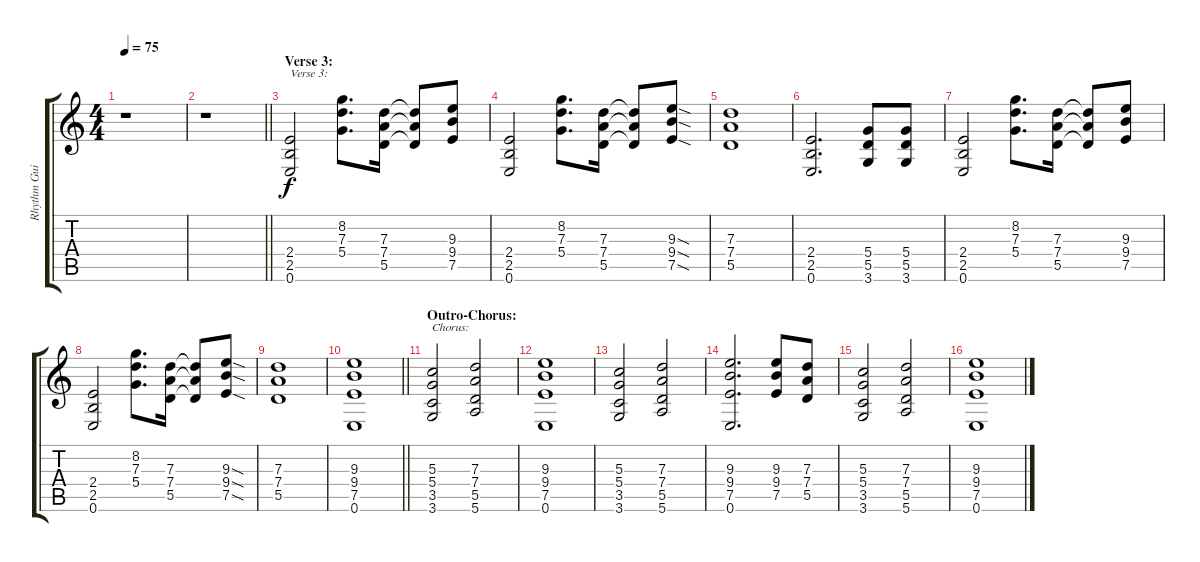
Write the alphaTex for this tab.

\track ("Rhythm Guitar 2" "Rhythm Gui") {instrument overdrivenguitar}
\staff {score tabs}
\tuning (E4 B3 G3 D3 A2 E2) {hide}
\ts (4 4)
\tempo 75
\clef g2
\ks c
r.1{dy f} |
\barLineRight lightlight
r.1 |
\section ("" "Verse 3:")
(2.4 2.5 0.6).2{txt "Verse 3:"} (8.2 7.3 5.4).8{d} (7.3 7.4 5.5).16 (7.3{t} 7.4{t} 5.5{t}).8 (9.3 9.4 7.5).8 |
(2.4 2.5 0.6).2 (8.2 7.3 5.4).8{d} (7.3 7.4 5.5).16 (7.3{t} 7.4{t} 5.5{t}).8 (9.3{sod} 9.4{sod} 7.5{sod}).8 |
(7.3 7.4 5.5).1 |
(2.4 2.5 0.6).2{d} (5.4 5.5 3.6).8 (5.4 5.5 3.6).8 |
(2.4 2.5 0.6).2 (8.2 7.3 5.4).8{d} (7.3 7.4 5.5).16 (7.3{t} 7.4{t} 5.5{t}).8 (9.3 9.4 7.5).8 |
(2.4 2.5 0.6).2 (8.2 7.3 5.4).8{d} (7.3 7.4 5.5).16 (7.3{t} 7.4{t} 5.5{t}).8 (9.3{sod} 9.4{sod} 7.5{sod}).8 |
(7.3 7.4 5.5).1 |
\barLineRight lightlight
(9.3 9.4 7.5 0.6).1 |
\section ("" "Outro-Chorus:")
(5.3 5.4 3.5 3.6).2{txt "Chorus:"} (7.3 7.4 5.5 5.6).2 |
(9.3 9.4 7.5 0.6).1 |
(5.3 5.4 3.5 3.6).2 (7.3 7.4 5.5 5.6).2 |
(9.3 9.4 7.5 0.6).2{d} (9.3 9.4 7.5).8 (7.3 7.4 5.5).8 |
(5.3 5.4 3.5 3.6).2 (7.3 7.4 5.5 5.6).2 |
(9.3 9.4 7.5 0.6).1
